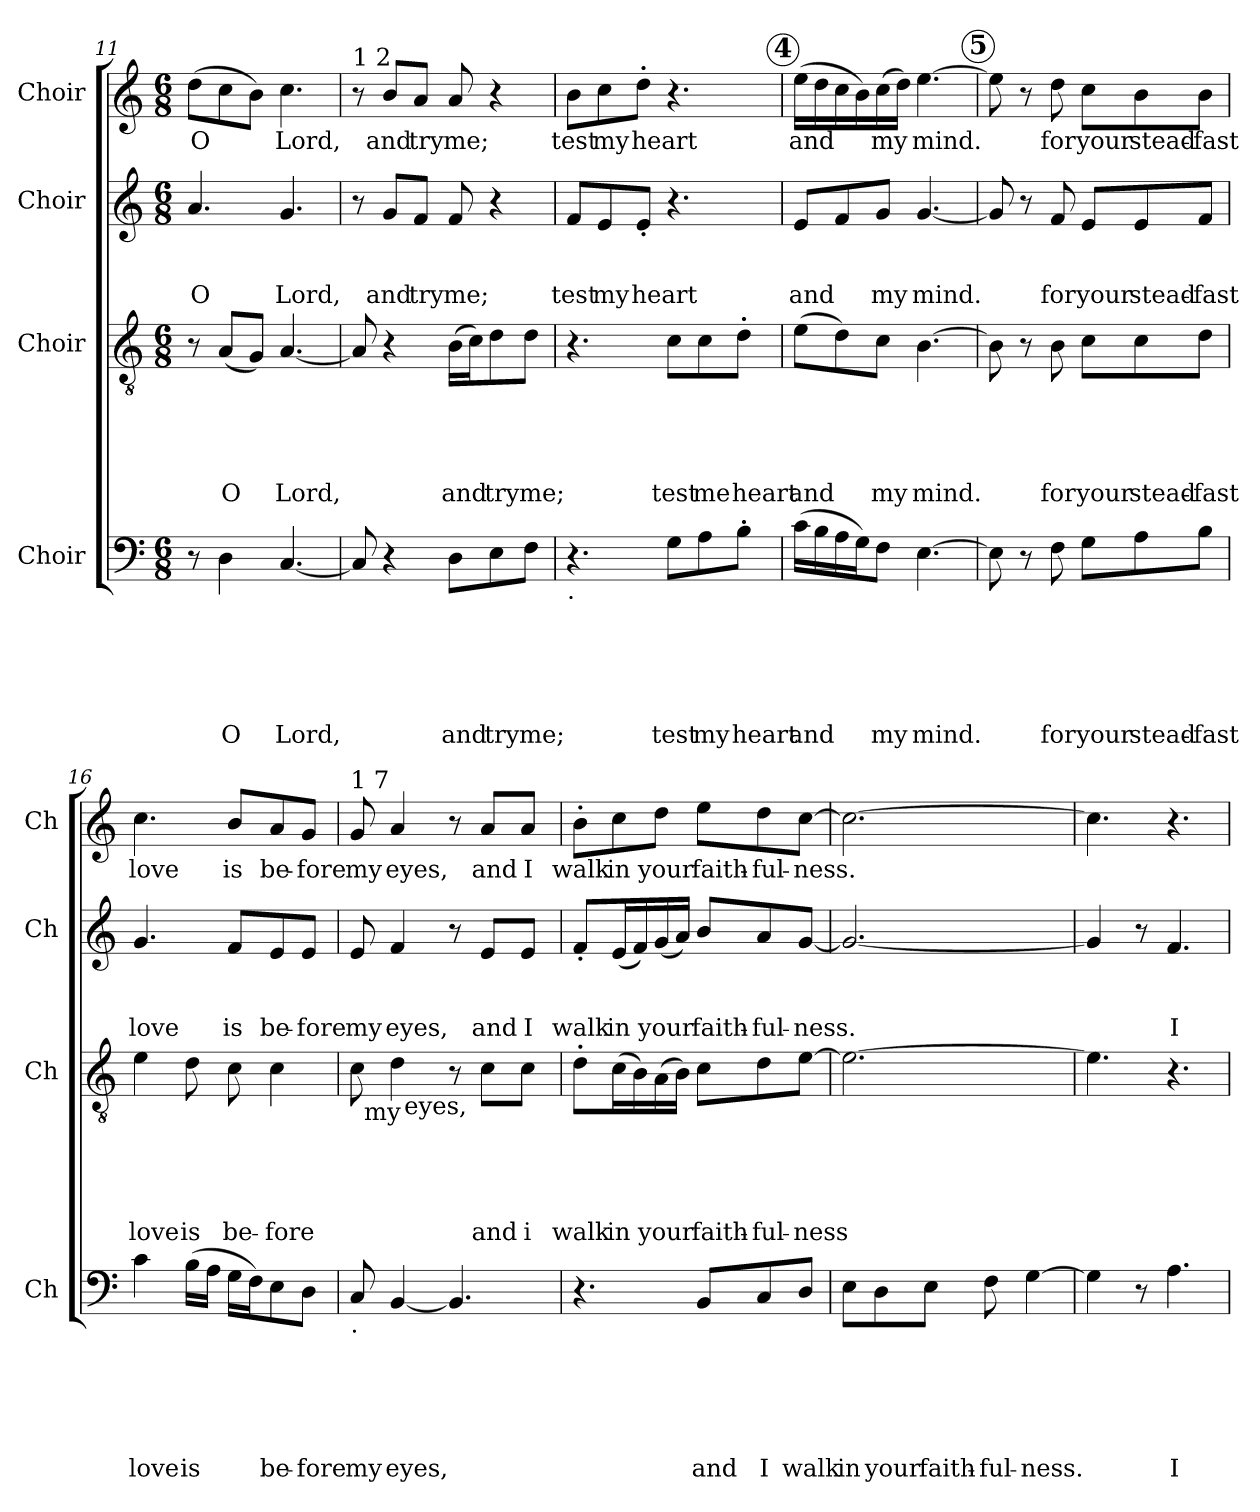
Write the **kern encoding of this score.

**kern	**text	**text	**text	**text	**text	**text	**kern	**text	**text	**text	**text	**text	**kern	**text	**text	**text	**kern	**text
*part4	*part4	*part4	*part4	*part4	*part4	*part4	*part3	*part3	*part3	*part3	*part3	*part3	*part2	*part2	*part2	*part2	*part1	*part1
*staff4	*staff4	*staff4	*staff4	*staff4	*staff4	*staff4	*staff3	*staff3	*staff3	*staff3	*staff3	*staff3	*staff2	*staff2	*staff2	*staff2	*staff1	*staff1
*I"Choir	*	*	*	*	*	*	*I"Choir	*	*	*	*	*	*I"Choir	*	*	*	*I"Choir	*
*I'Ch	*	*	*	*	*	*	*I'Ch	*	*	*	*	*	*I'Ch	*	*	*	*I'Ch	*
*clefF4	*	*	*	*	*	*	*clefGv2	*	*	*	*	*	*clefG2	*	*	*	*clefG2	*
*k[]	*	*	*	*	*	*	*k[]	*	*	*	*	*	*k[]	*	*	*	*k[]	*
*C:	*	*	*	*	*	*	*C:	*	*	*	*	*	*C:	*	*	*	*C:	*
*M6/8	*	*	*	*	*	*	*M6/8	*	*	*	*	*	*M6/8	*	*	*	*M6/8	*
=11	=11	=11	=11	=11	=11	=11	=11	=11	=11	=11	=11	=11	=11	=11	=11	=11	=11	=11
!	!	!	!	!	!	!	!	!	!	!	!	!	!	!	!	!LO:LY:b	!	!LO:LY:b
8r	.	.	.	.	.	.	8r	.	.	.	.	.	4.a/	.	.	O	(>8dd>\L	O
!	!	!	!	!	!	!LO:LY:b	!	!	!	!	!	!LO:LY:b	!	!	!	!	!	!
4D\	.	.	.	.	.	O	(<8A/L	.	.	.	.	O	.	.	.	.	8cc\	.
.	.	.	.	.	.	.	8G/J)	.	.	.	.	.	.	.	.	.	8b\J)	.
!	!	!	!	!	!	!LO:LY:b	!	!	!	!	!	!LO:LY:b	!	!	!	!LO:LY:b	!	!LO:LY:b
[<4.C/	.	.	.	.	.	Lord,	[<4.A/	.	.	.	.	Lord,	4.g/	.	.	Lord,	4.cc\	Lord,
=12	=12	=12	=12	=12	=12	=12	=12	=12	=12	=12	=12	=12	=12	=12	=12	=12	=12	=12
!	!	!	!	!	!	!	!	!	!	!	!	!	!	!	!	!	!LO:TX:a:t=1 2	!
8C/]	.	.	.	.	.	.	8A/]	.	.	.	.	.	8r	.	.	.	8r	.
!	!	!	!	!	!	!	!	!	!	!	!	!	!	!	!	!LO:LY:b	!	!LO:LY:b
4r	.	.	.	.	.	.	4r	.	.	.	.	.	8g/L	.	.	and	8b/L	and
!	!	!	!	!	!	!	!	!	!	!	!	!	!	!	!	!LO:LY:b	!	!LO:LY:b
.	.	.	.	.	.	.	.	.	.	.	.	.	8f/J	.	.	try	8a/J	try
!	!	!	!	!	!	!LO:LY:b	!	!	!	!	!	!LO:LY:b	!	!	!	!LO:LY:b	!	!LO:LY:b
8D\L	.	.	.	.	.	and	(>16B\LL	.	.	.	.	and	8f/	.	.	me;	8a/	me;
.	.	.	.	.	.	.	16c\J)	.	.	.	.	.	.	.	.	.	.	.
!	!	!	!	!	!	!LO:LY:b	!	!	!	!	!	!LO:LY:b	!	!	!	!	!	!
8E\	.	.	.	.	.	try	8d\	.	.	.	.	try	4r	.	.	.	4r	.
!	!	!	!	!	!	!LO:LY:b	!	!	!	!	!	!LO:LY:b	!	!	!	!	!	!
8F\J	.	.	.	.	.	me;	8d\J	.	.	.	.	me;	.	.	.	.	.	.
!!LO:PB:g=z
=13	=13	=13	=13	=13	=13	=13	=13	=13	=13	=13	=13	=13	=13	=13	=13	=13	=13	=13
!LO:TX:b:t=.	!	!	!	!	!	!	!	!	!	!	!	!	!	!	!	!	!	!
!	!	!	!	!	!	!	!	!	!	!	!	!	!	!	!	!LO:LY:b	!	!LO:LY:b
4.r	.	.	.	.	.	.	4.r	.	.	.	.	.	8f/L	.	.	test	8b\L	test
!	!	!	!	!	!	!	!	!	!	!	!	!	!	!	!	!LO:LY:b	!	!LO:LY:b
.	.	.	.	.	.	.	.	.	.	.	.	.	8e/	.	.	my	8cc\	my
!	!	!	!	!	!	!	!	!	!	!	!	!	!	!	!	!LO:LY:b	!	!LO:LY:b
.	.	.	.	.	.	.	.	.	.	.	.	.	8e'</J	.	.	heart	8dd'>\J	heart
!	!	!	!	!	!	!LO:LY:b	!	!	!	!	!	!LO:LY:b	!	!	!	!	!	!
8G\L	.	.	.	.	.	test	8c\L	.	.	.	.	test	4.r	.	.	.	4.r	.
!	!	!	!	!	!	!LO:LY:b	!	!	!	!	!	!LO:LY:b	!	!	!	!	!	!
8A\	.	.	.	.	.	my	8c\	.	.	.	.	me	.	.	.	.	.	.
!	!	!	!	!	!	!LO:LY:b	!	!	!	!	!	!LO:LY:b	!	!	!	!	!	!
8B'>\J	.	.	.	.	.	heart	8d'>\J	.	.	.	.	heart	.	.	.	.	.	.
!!LO:REH:place=s1:a:enc=circle:t=4
=14	=14	=14	=14	=14	=14	=14	=14	=14	=14	=14	=14	=14	=14	=14	=14	=14	=14	=14
!	!	!	!	!	!	!LO:LY:b	!	!	!	!	!	!LO:LY:b	!	!	!	!LO:LY:b	!	!LO:LY:b
(>16c\LL	.	.	.	.	.	and	(>8e\L	.	.	.	.	and	8e/L	.	.	and	(>16ee>\LL	and
16B\	.	.	.	.	.	.	.	.	.	.	.	.	.	.	.	.	16dd\	.
16A\	.	.	.	.	.	.	8d\)	.	.	.	.	.	8f/	.	.	.	16cc\	.
16G\J)	.	.	.	.	.	.	.	.	.	.	.	.	.	.	.	.	16b\)	.
!	!	!	!	!	!	!LO:LY:b:rj	!	!	!	!	!	!LO:LY:b	!	!	!	!LO:LY:b	!	!LO:LY:b
8F\J	.	.	.	.	.	my	8c\J	.	.	.	.	my	8g/J	.	.	my	(>16cc\	my
.	.	.	.	.	.	.	.	.	.	.	.	.	.	.	.	.	16dd\JJ)	.
!	!	!	!	!	!	!LO:LY:b	!	!	!	!	!	!LO:LY:b	!	!	!	!LO:LY:b	!	!LO:LY:b
[>4.E\	.	.	.	.	.	mind.	[>4.B\	.	.	.	.	mind.	[<4.g/	.	.	mind.	[>4.ee\	mind.
!!LO:REH:place=s1:a:enc=circle:t=5
=15	=15	=15	=15	=15	=15	=15	=15	=15	=15	=15	=15	=15	=15	=15	=15	=15	=15	=15
8E\]	.	.	.	.	.	.	8B\]	.	.	.	.	.	8g/]	.	.	.	8ee>\]	.
8r	.	.	.	.	.	.	8r	.	.	.	.	.	8r	.	.	.	8r	.
!	!	!	!	!	!	!LO:LY:b	!	!	!	!	!	!LO:LY:b	!	!	!	!LO:LY:b	!	!LO:LY:b
8F\	.	.	.	.	.	for	8B\	.	.	.	.	for	8f/	.	.	for	8dd\	for
!	!	!	!	!	!	!LO:LY:b	!	!	!	!	!	!LO:LY:b	!	!	!	!LO:LY:b	!	!LO:LY:b
8G\L	.	.	.	.	.	your	8c\L	.	.	.	.	your	8e/L	.	.	your	8cc\L	your
!	!	!	!	!	!	!LO:LY:b	!	!	!	!	!	!LO:LY:b	!	!	!	!LO:LY:b	!	!LO:LY:b
8A\	.	.	.	.	.	stead-	8c\	.	.	.	.	stead-	8e/	.	.	stead-	8b\	stead-
!	!	!	!	!	!	!LO:LY:b	!	!	!	!	!	!LO:LY:b	!	!	!	!LO:LY:b	!	!LO:LY:b
8B\J	.	.	.	.	.	-fast	8d\J	.	.	.	.	-fast	8f/J	.	.	-fast	8b\J	-fast
=16	=16	=16	=16	=16	=16	=16	=16	=16	=16	=16	=16	=16	=16	=16	=16	=16	=16	=16
!	!	!	!	!	!	!LO:LY:b	!	!	!	!	!	!LO:LY:b	!	!	!	!LO:LY:b	!	!LO:LY:b
4c\	.	.	.	.	.	love	4e\	.	.	.	.	love	4.g/	.	.	love	4.cc>\	love
!	!	!	!	!	!	!LO:LY:b:rj	!	!	!	!	!	!LO:LY:b	!	!	!	!	!	!
(>16B\LL	.	.	.	.	.	is	8d\	.	.	.	.	is	.	.	.	.	.	.
16A\JJ	.	.	.	.	.	.	.	.	.	.	.	.	.	.	.	.	.	.
!	!	!	!	!	!	!	!	!	!	!	!	!LO:LY:b	!	!	!	!LO:LY:b	!	!LO:LY:b
16G\LL	.	.	.	.	.	.	8c\	.	.	.	.	be-	8f/L	.	.	is	8b/L	is
16F\J)	.	.	.	.	.	.	.	.	.	.	.	.	.	.	.	.	.	.
!	!	!	!	!	!	!LO:LY:b	!	!	!	!	!	!LO:LY:b	!	!	!	!LO:LY:b	!	!LO:LY:b
8E\	.	.	.	.	.	be-	4c\	.	.	.	.	-fore	8e/	.	.	be-	8a/	be-
!	!	!	!	!	!	!LO:LY:b	!	!	!	!	!	!	!	!	!	!LO:LY:b	!	!LO:LY:b
8D\J	.	.	.	.	.	-fore	.	.	.	.	.	.	8e/J	.	.	-fore	8g/J	-fore
!!LO:LB:g=z
=17	=17	=17	=17	=17	=17	=17	=17	=17	=17	=17	=17	=17	=17	=17	=17	=17	=17	=17
!	!	!	!	!	!	!	!	!	!	!	!	!	!	!	!	!	!LO:TX:a:t=1 7	!
!LO:TX:b:t=.	!	!	!	!	!	!	!	!	!	!	!	!	!	!	!	!	!	!
!	!	!	!	!	!	!LO:LY:b	!	!	!	!	!	!	!	!	!	!LO:LY:b	!	!LO:LY:b
*	*	*	*	*	*	*	*^	*	*	*	*	*	*	*	*	*	*	*
*	*	*	*	*	*	*	*	*^	*	*	*	*	*	*	*	*	*	*	*
8C/	.	.	.	.	.	my	8c\	32ryy	8ryy	.	.	.	.	.	8e/	.	.	my	8g/	my
!	!	!	!	!	!	!	!	!LO:TX:b:t=my	!	!	!	!	!	!	!	!	!	!	!	!
.	.	.	.	.	.	.	.	2ryy	.	.	.	.	.	.	.	.	.	.	.	.
!	!	!	!	!	!	!LO:LY:b	!	!	!	!	!	!	!	!	!	!	!	!LO:LY:b	!	!LO:LY:b
[<4BB/	.	.	.	.	.	eyes,	4d\	.	32ryy	.	.	.	.	.	4f/	.	.	eyes,	4a/	eyes,
!	!	!	!	!	!	!	!	!	!LO:TX:b:t=eyes,	!	!	!	!	!	!	!	!	!	!	!
.	.	.	.	.	.	.	.	.	2ryy	.	.	.	.	.	.	.	.	.	.	.
4.BB/]	.	.	.	.	.	.	8r	.	.	.	.	.	.	.	8r	.	.	.	8r	.
!	!	!	!	!	!	!	!	!	!	!	!	!	!	!LO:LY:b	!	!	!	!LO:LY:b	!	!LO:LY:b
.	.	.	.	.	.	.	8c\L	.	.	.	.	.	.	and	8e/L	.	.	and	8a/L	and
.	.	.	.	.	.	.	.	8..ryy	.	.	.	.	.	.	.	.	.	.	.	.
!	!	!	!	!	!	!	!	!	!	!	!	!	!	!LO:LY:b	!	!	!	!LO:LY:b	!	!LO:LY:b
.	.	.	.	.	.	.	8c\J	.	.	.	.	.	.	i	8e/J	.	.	I	8a/J	I
.	.	.	.	.	.	.	.	.	16.ryy	.	.	.	.	.	.	.	.	.	.	.
=18	=18	=18	=18	=18	=18	=18	=18	=18	=18	=18	=18	=18	=18	=18	=18	=18	=18	=18	=18	=18
!	!	!	!	!	!	!	!	!	!	!	!	!	!	!LO:LY:b	!	!	!	!LO:LY:b	!	!LO:LY:b
*	*	*	*	*	*	*	*v	*v	*v	*	*	*	*	*	*	*	*	*	*	*
4.r	.	.	.	.	.	.	8d'>\L	.	.	.	.	walk	8f'</L	.	.	walk	8b>'>\L	walk
!	!	!	!	!	!	!	!	!	!	!	!	!LO:LY:b	!	!	!	!LO:LY:b	!	!LO:LY:b
.	.	.	.	.	.	.	(>16c\L	.	.	.	.	in	(<16e/L	.	.	in	8cc\	in
.	.	.	.	.	.	.	16B\)	.	.	.	.	.	16f/)	.	.	.	.	.
!	!	!	!	!	!	!	!	!	!	!	!	!LO:LY:b	!	!	!	!LO:LY:b	!	!LO:LY:b
.	.	.	.	.	.	.	(>16A\	.	.	.	.	your	(<16g/	.	.	your	8dd\J	your
.	.	.	.	.	.	.	16B\JJ)	.	.	.	.	.	16a/JJ)	.	.	.	.	.
!	!	!	!	!	!	!LO:LY:b	!	!	!	!	!	!LO:LY:b	!	!	!	!LO:LY:b	!	!LO:LY:b
8BB/L	.	.	.	.	.	and	8c\L	.	.	.	.	faith-	8b/L	.	.	faith-	8ee\L	faith-
!	!	!	!	!	!	!LO:LY:b	!	!	!	!	!	!LO:LY:b	!	!	!	!LO:LY:b	!	!LO:LY:b
8C/	.	.	.	.	.	I	8d\	.	.	.	.	-ful-	8a/	.	.	-ful-	8dd\	-ful-
!	!	!	!	!	!	!LO:LY:b	!	!	!	!	!	!LO:LY:b	!	!	!	!LO:LY:b	!	!LO:LY:b
8D/J	.	.	.	.	.	walk	[>8e\J	.	.	.	.	-ness	[<8g/J	.	.	-ness.	[>8cc\J	-ness.
=19	=19	=19	=19	=19	=19	=19	=19	=19	=19	=19	=19	=19	=19	=19	=19	=19	=19	=19
!	!	!	!	!	!	!LO:LY:b	!	!	!	!	!	!	!	!	!	!	!	!
8E\L	.	.	.	.	.	in	2.e\_	.	.	.	.	.	2.g/_	.	.	.	2.cc>\_	.
!	!	!	!	!	!	!LO:LY:b	!	!	!	!	!	!	!	!	!	!	!	!
8D\	.	.	.	.	.	your	.	.	.	.	.	.	.	.	.	.	.	.
!	!	!	!	!	!	!LO:LY:b	!	!	!	!	!	!	!	!	!	!	!	!
8E\J	.	.	.	.	.	faith-	.	.	.	.	.	.	.	.	.	.	.	.
!	!	!	!	!	!	!LO:LY:b	!	!	!	!	!	!	!	!	!	!	!	!
8F\	.	.	.	.	.	-ful-	.	.	.	.	.	.	.	.	.	.	.	.
!	!	!	!	!	!	!LO:LY:b	!	!	!	!	!	!	!	!	!	!	!	!
[>4G\	.	.	.	.	.	-ness.	.	.	.	.	.	.	.	.	.	.	.	.
=20	=20	=20	=20	=20	=20	=20	=20	=20	=20	=20	=20	=20	=20	=20	=20	=20	=20	=20
4G\]	.	.	.	.	.	.	4.e\]	.	.	.	.	.	4g/]	.	.	.	4.cc\]	.
8r	.	.	.	.	.	.	.	.	.	.	.	.	8r	.	.	.	.	.
!	!	!	!	!	!	!LO:LY:b:rj	!	!	!	!	!	!	!	!	!	!LO:LY:b	!	!
4.A\	.	.	.	.	.	I	4.r	.	.	.	.	.	4.f/	.	.	I	4.r	.
=	=	=	=	=	=	=	=	=	=	=	=	=	=	=	=	=	=	=
*-	*-	*-	*-	*-	*-	*-	*-	*-	*-	*-	*-	*-	*-	*-	*-	*-	*-	*-
